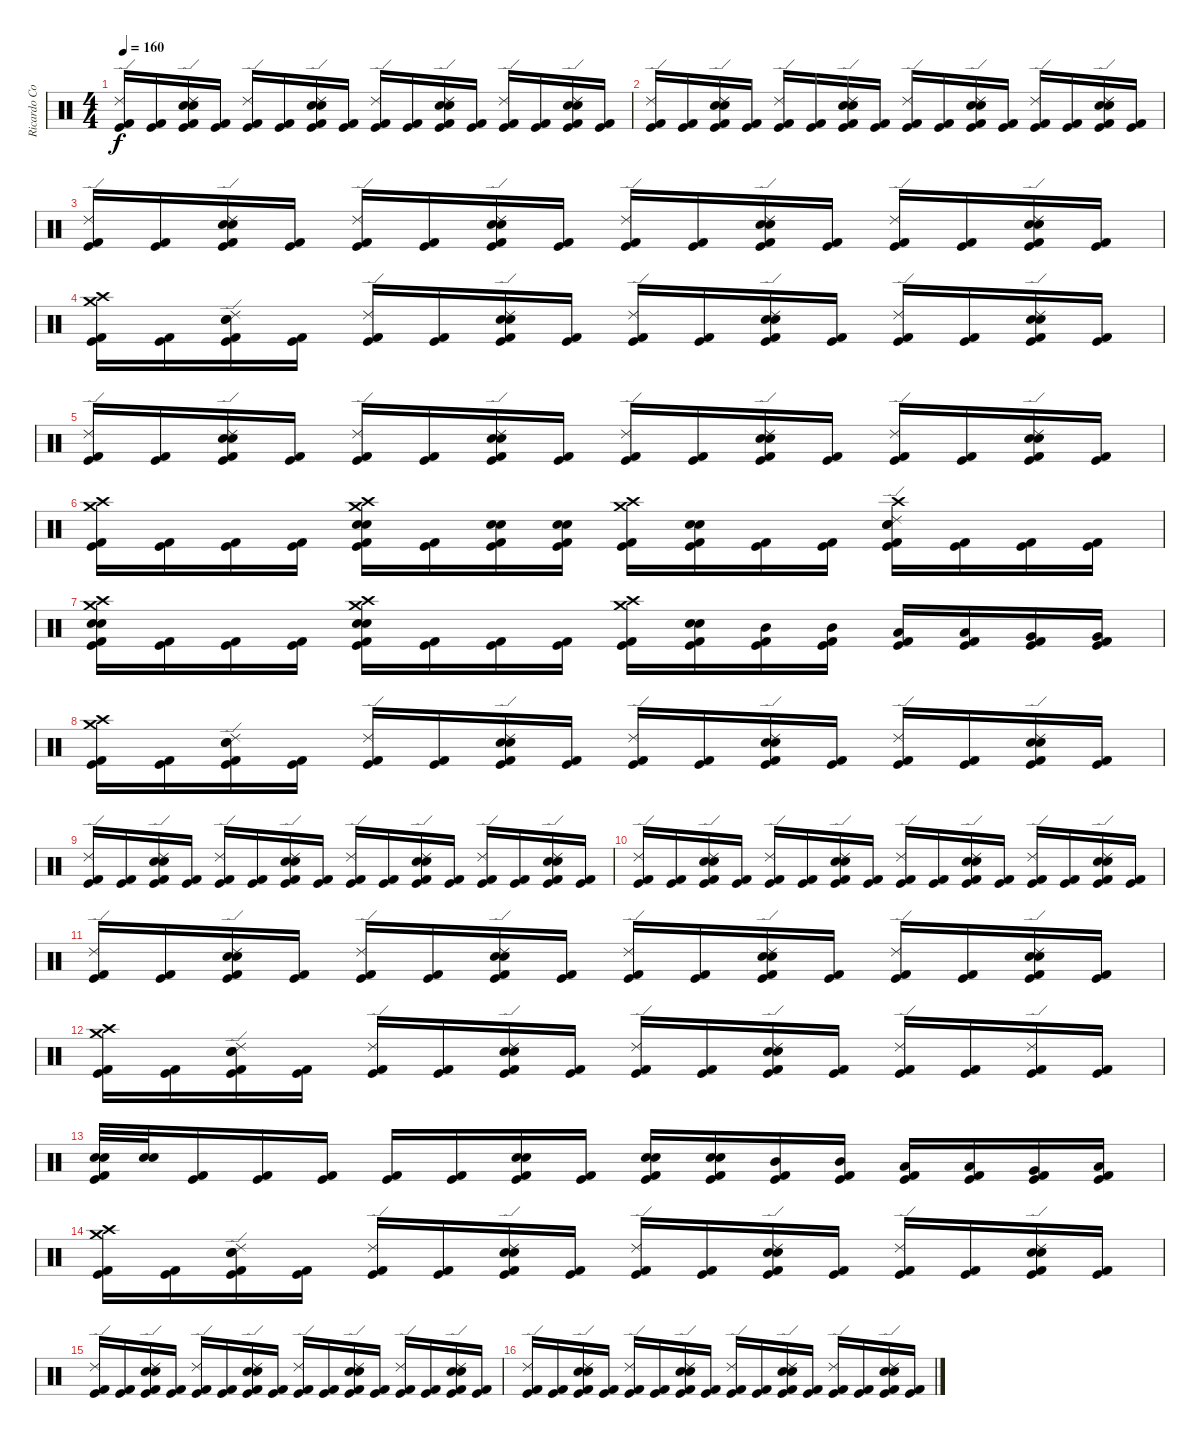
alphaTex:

\track ("Ricardo Confessori (Batería)" "Ricardo Co") {instrument percussion}
\staff {score}
\articulation defaults
\ts (4 4)
\tempo 160
\clef neutral
\ks c
("Ride (edge) 2" "Kick (hit) 2" "Kick (hit)").16{dy f} ("Kick (hit) 2" "Kick (hit)").16 ("Ride (edge) 2" "Snare (hit) 2" "Electric Snare (hit)" "Kick (hit) 2" "Kick (hit)").16 ("Kick (hit) 2" "Kick (hit)").16 ("Ride (edge) 2" "Kick (hit) 2" "Kick (hit)").16 ("Kick (hit) 2" "Kick (hit)").16 ("Ride (edge) 2" "Electric Snare (hit)" "Snare (hit) 2" "Kick (hit) 2" "Kick (hit)").16 ("Kick (hit) 2" "Kick (hit)").16 ("Ride (edge) 2" "Kick (hit) 2" "Kick (hit)").16 ("Kick (hit) 2" "Kick (hit)").16 ("Ride (edge) 2" "Snare (hit) 2" "Electric Snare (hit)" "Kick (hit) 2" "Kick (hit)").16 ("Kick (hit) 2" "Kick (hit)").16 ("Ride (edge) 2" "Kick (hit) 2" "Kick (hit)").16 ("Kick (hit) 2" "Kick (hit)").16 ("Ride (edge) 2" "Electric Snare (hit)" "Snare (hit) 2" "Kick (hit) 2" "Kick (hit)").16 ("Kick (hit) 2" "Kick (hit)").16 |
("Ride (edge) 2" "Kick (hit) 2" "Kick (hit)").16 ("Kick (hit) 2" "Kick (hit)").16 ("Ride (edge) 2" "Snare (hit) 2" "Electric Snare (hit)" "Kick (hit) 2" "Kick (hit)").16 ("Kick (hit) 2" "Kick (hit)").16 ("Ride (edge) 2" "Kick (hit) 2" "Kick (hit)").16 ("Kick (hit) 2" "Kick (hit)").16 ("Ride (edge) 2" "Electric Snare (hit)" "Snare (hit) 2" "Kick (hit) 2" "Kick (hit)").16 ("Kick (hit) 2" "Kick (hit)").16 ("Ride (edge) 2" "Kick (hit) 2" "Kick (hit)").16 ("Kick (hit) 2" "Kick (hit)").16 ("Ride (edge) 2" "Snare (hit) 2" "Electric Snare (hit)" "Kick (hit) 2" "Kick (hit)").16 ("Kick (hit) 2" "Kick (hit)").16 ("Ride (edge) 2" "Kick (hit) 2" "Kick (hit)").16 ("Kick (hit) 2" "Kick (hit)").16 ("Ride (edge) 2" "Electric Snare (hit)" "Snare (hit) 2" "Kick (hit) 2" "Kick (hit)").16 ("Kick (hit) 2" "Kick (hit)").16 |
("Ride (edge) 2" "Kick (hit) 2" "Kick (hit)").16 ("Kick (hit) 2" "Kick (hit)").16 ("Ride (edge) 2" "Snare (hit) 2" "Electric Snare (hit)" "Kick (hit) 2" "Kick (hit)").16 ("Kick (hit) 2" "Kick (hit)").16 ("Ride (edge) 2" "Kick (hit) 2" "Kick (hit)").16 ("Kick (hit) 2" "Kick (hit)").16 ("Ride (edge) 2" "Electric Snare (hit)" "Snare (hit) 2" "Kick (hit) 2" "Kick (hit)").16 ("Kick (hit) 2" "Kick (hit)").16 ("Ride (edge) 2" "Kick (hit) 2" "Kick (hit)").16 ("Kick (hit) 2" "Kick (hit)").16 ("Ride (edge) 2" "Snare (hit) 2" "Electric Snare (hit)" "Kick (hit) 2" "Kick (hit)").16 ("Kick (hit) 2" "Kick (hit)").16 ("Ride (edge) 2" "Kick (hit) 2" "Kick (hit)").16 ("Kick (hit) 2" "Kick (hit)").16 ("Ride (edge) 2" "Electric Snare (hit)" "Snare (hit) 2" "Kick (hit) 2" "Kick (hit)").16 ("Kick (hit) 2" "Kick (hit)").16 |
("Crash high (hit)" "Crash medium (hit)" "Kick (hit) 2" "Kick (hit)").16 ("Kick (hit) 2" "Kick (hit)").16 ("Ride (edge) 2" "Snare (hit) 2" "Electric Snare (hit)" "Kick (hit) 2" "Kick (hit)").16 ("Kick (hit) 2" "Kick (hit)").16 ("Ride (edge) 2" "Kick (hit) 2" "Kick (hit)").16 ("Kick (hit) 2" "Kick (hit)").16 ("Ride (edge) 2" "Electric Snare (hit)" "Snare (hit) 2" "Kick (hit) 2" "Kick (hit)").16 ("Kick (hit) 2" "Kick (hit)").16 ("Ride (edge) 2" "Kick (hit) 2" "Kick (hit)").16 ("Kick (hit) 2" "Kick (hit)").16 ("Ride (edge) 2" "Snare (hit) 2" "Electric Snare (hit)" "Kick (hit) 2" "Kick (hit)").16 ("Kick (hit) 2" "Kick (hit)").16 ("Ride (edge) 2" "Kick (hit) 2" "Kick (hit)").16 ("Kick (hit) 2" "Kick (hit)").16 ("Ride (edge) 2" "Electric Snare (hit)" "Snare (hit) 2" "Kick (hit) 2" "Kick (hit)").16 ("Kick (hit) 2" "Kick (hit)").16 |
("Ride (edge) 2" "Kick (hit) 2" "Kick (hit)").16 ("Kick (hit) 2" "Kick (hit)").16 ("Ride (edge) 2" "Snare (hit) 2" "Electric Snare (hit)" "Kick (hit) 2" "Kick (hit)").16 ("Kick (hit) 2" "Kick (hit)").16 ("Ride (edge) 2" "Kick (hit) 2" "Kick (hit)").16 ("Kick (hit) 2" "Kick (hit)").16 ("Ride (edge) 2" "Electric Snare (hit)" "Snare (hit) 2" "Kick (hit) 2" "Kick (hit)").16 ("Kick (hit) 2" "Kick (hit)").16 ("Ride (edge) 2" "Kick (hit) 2" "Kick (hit)").16 ("Kick (hit) 2" "Kick (hit)").16 ("Ride (edge) 2" "Snare (hit) 2" "Electric Snare (hit)" "Kick (hit) 2" "Kick (hit)").16 ("Kick (hit) 2" "Kick (hit)").16 ("Ride (edge) 2" "Kick (hit) 2" "Kick (hit)").16 ("Kick (hit) 2" "Kick (hit)").16 ("Ride (edge) 2" "Electric Snare (hit)" "Snare (hit) 2" "Kick (hit) 2" "Kick (hit)").16 ("Kick (hit) 2" "Kick (hit)").16 |
("Crash high (hit)" "Crash medium (hit)" "Kick (hit) 2" "Kick (hit)").16 ("Kick (hit) 2" "Kick (hit)").16 ("Kick (hit) 2" "Kick (hit)").16 ("Kick (hit) 2" "Kick (hit)").16 ("Electric Snare (hit)" "Snare (hit) 2" "Crash high (hit)" "Crash medium (hit)" "Kick (hit) 2" "Kick (hit)").16 ("Kick (hit) 2" "Kick (hit)").16 ("Snare (hit) 2" "Electric Snare (hit)" "Kick (hit) 2" "Kick (hit)").16 ("Electric Snare (hit)" "Snare (hit) 2" "Kick (hit) 2" "Kick (hit)").16 ("Crash high (hit)" "Crash medium (hit)" "Kick (hit) 2" "Kick (hit)").16 ("Electric Snare (hit)" "Snare (hit) 2" "Kick (hit) 2" "Kick (hit)").16 ("Kick (hit) 2" "Kick (hit)").16 ("Kick (hit) 2" "Kick (hit)").16 ("Electric Snare (hit)" "Crash high (hit)" "Snare (hit) 2" "Ride (edge) 2" "Kick (hit) 2" "Kick (hit)").16 ("Kick (hit) 2" "Kick (hit)").16 ("Kick (hit) 2" "Kick (hit)").16 ("Kick (hit) 2" "Kick (hit)").16 |
("Electric Snare (hit)" "Snare (hit) 2" "Crash high (hit)" "Crash medium (hit)" "Kick (hit) 2" "Kick (hit)").16 ("Kick (hit) 2" "Kick (hit)").16 ("Kick (hit) 2" "Kick (hit)").16 ("Kick (hit) 2" "Kick (hit)").16 ("Crash high (hit)" "Electric Snare (hit)" "Snare (hit) 2" "Crash medium (hit)" "Kick (hit) 2" "Kick (hit)").16 ("Kick (hit) 2" "Kick (hit)").16 ("Kick (hit) 2" "Kick (hit)").16 ("Kick (hit) 2" "Kick (hit)").16 ("Crash high (hit)" "Crash medium (hit)" "Kick (hit) 2" "Kick (hit)").16 ("Snare (hit) 2" "Electric Snare (hit)" "Kick (hit) 2" "Kick (hit)").16 ("Mid Tom (hit)" "Kick (hit) 2" "Kick (hit)").16 ("Mid Tom (hit)" "Kick (hit) 2" "Kick (hit)").16 ("Low Tom (hit)" "Kick (hit) 2" "Kick (hit)").16 ("Low Tom (hit)" "Kick (hit) 2" "Kick (hit)").16 ("Very Low Tom (hit)" "Kick (hit) 2" "Kick (hit)").16 ("Very Low Tom (hit)" "Kick (hit) 2" "Kick (hit)").16 |
("Crash high (hit)" "Crash medium (hit)" "Kick (hit) 2" "Kick (hit)").16 ("Kick (hit) 2" "Kick (hit)").16 ("Ride (edge) 2" "Snare (hit) 2" "Electric Snare (hit)" "Kick (hit) 2" "Kick (hit)").16 ("Kick (hit) 2" "Kick (hit)").16 ("Ride (edge) 2" "Kick (hit) 2" "Kick (hit)").16 ("Kick (hit) 2" "Kick (hit)").16 ("Ride (edge) 2" "Electric Snare (hit)" "Snare (hit) 2" "Kick (hit) 2" "Kick (hit)").16 ("Kick (hit) 2" "Kick (hit)").16 ("Ride (edge) 2" "Kick (hit) 2" "Kick (hit)").16 ("Kick (hit) 2" "Kick (hit)").16 ("Ride (edge) 2" "Snare (hit) 2" "Electric Snare (hit)" "Kick (hit) 2" "Kick (hit)").16 ("Kick (hit) 2" "Kick (hit)").16 ("Ride (edge) 2" "Kick (hit) 2" "Kick (hit)").16 ("Kick (hit) 2" "Kick (hit)").16 ("Ride (edge) 2" "Electric Snare (hit)" "Snare (hit) 2" "Kick (hit) 2" "Kick (hit)").16 ("Kick (hit) 2" "Kick (hit)").16 |
("Ride (edge) 2" "Kick (hit) 2" "Kick (hit)").16 ("Kick (hit) 2" "Kick (hit)").16 ("Ride (edge) 2" "Snare (hit) 2" "Electric Snare (hit)" "Kick (hit) 2" "Kick (hit)").16 ("Kick (hit) 2" "Kick (hit)").16 ("Ride (edge) 2" "Kick (hit) 2" "Kick (hit)").16 ("Kick (hit) 2" "Kick (hit)").16 ("Ride (edge) 2" "Electric Snare (hit)" "Snare (hit) 2" "Kick (hit) 2" "Kick (hit)").16 ("Kick (hit) 2" "Kick (hit)").16 ("Ride (edge) 2" "Kick (hit) 2" "Kick (hit)").16 ("Kick (hit) 2" "Kick (hit)").16 ("Ride (edge) 2" "Snare (hit) 2" "Electric Snare (hit)" "Kick (hit) 2" "Kick (hit)").16 ("Kick (hit) 2" "Kick (hit)").16 ("Ride (edge) 2" "Kick (hit) 2" "Kick (hit)").16 ("Kick (hit) 2" "Kick (hit)").16 ("Ride (edge) 2" "Electric Snare (hit)" "Snare (hit) 2" "Kick (hit) 2" "Kick (hit)").16 ("Kick (hit) 2" "Kick (hit)").16 |
("Ride (edge) 2" "Kick (hit) 2" "Kick (hit)").16 ("Kick (hit) 2" "Kick (hit)").16 ("Ride (edge) 2" "Snare (hit) 2" "Electric Snare (hit)" "Kick (hit) 2" "Kick (hit)").16 ("Kick (hit) 2" "Kick (hit)").16 ("Ride (edge) 2" "Kick (hit) 2" "Kick (hit)").16 ("Kick (hit) 2" "Kick (hit)").16 ("Ride (edge) 2" "Electric Snare (hit)" "Snare (hit) 2" "Kick (hit) 2" "Kick (hit)").16 ("Kick (hit) 2" "Kick (hit)").16 ("Ride (edge) 2" "Kick (hit) 2" "Kick (hit)").16 ("Kick (hit) 2" "Kick (hit)").16 ("Ride (edge) 2" "Snare (hit) 2" "Electric Snare (hit)" "Kick (hit) 2" "Kick (hit)").16 ("Kick (hit) 2" "Kick (hit)").16 ("Ride (edge) 2" "Kick (hit) 2" "Kick (hit)").16 ("Kick (hit) 2" "Kick (hit)").16 ("Ride (edge) 2" "Electric Snare (hit)" "Snare (hit) 2" "Kick (hit) 2" "Kick (hit)").16 ("Kick (hit) 2" "Kick (hit)").16 |
("Ride (edge) 2" "Kick (hit) 2" "Kick (hit)").16 ("Kick (hit) 2" "Kick (hit)").16 ("Ride (edge) 2" "Snare (hit) 2" "Electric Snare (hit)" "Kick (hit) 2" "Kick (hit)").16 ("Kick (hit) 2" "Kick (hit)").16 ("Ride (edge) 2" "Kick (hit) 2" "Kick (hit)").16 ("Kick (hit) 2" "Kick (hit)").16 ("Ride (edge) 2" "Electric Snare (hit)" "Snare (hit) 2" "Kick (hit) 2" "Kick (hit)").16 ("Kick (hit) 2" "Kick (hit)").16 ("Ride (edge) 2" "Kick (hit) 2" "Kick (hit)").16 ("Kick (hit) 2" "Kick (hit)").16 ("Ride (edge) 2" "Snare (hit) 2" "Electric Snare (hit)" "Kick (hit) 2" "Kick (hit)").16 ("Kick (hit) 2" "Kick (hit)").16 ("Ride (edge) 2" "Kick (hit) 2" "Kick (hit)").16 ("Kick (hit) 2" "Kick (hit)").16 ("Ride (edge) 2" "Electric Snare (hit)" "Snare (hit) 2" "Kick (hit) 2" "Kick (hit)").16 ("Kick (hit) 2" "Kick (hit)").16 |
("Crash high (hit)" "Crash medium (hit)" "Kick (hit) 2" "Kick (hit)").16 ("Kick (hit) 2" "Kick (hit)").16 ("Ride (edge) 2" "Snare (hit) 2" "Electric Snare (hit)" "Kick (hit) 2" "Kick (hit)").16 ("Kick (hit) 2" "Kick (hit)").16 ("Ride (edge) 2" "Kick (hit) 2" "Kick (hit)").16 ("Kick (hit) 2" "Kick (hit)").16 ("Ride (edge) 2" "Electric Snare (hit)" "Snare (hit) 2" "Kick (hit) 2" "Kick (hit)").16 ("Kick (hit) 2" "Kick (hit)").16 ("Ride (edge) 2" "Kick (hit) 2" "Kick (hit)").16 ("Kick (hit) 2" "Kick (hit)").16 ("Ride (edge) 2" "Snare (hit) 2" "Electric Snare (hit)" "Kick (hit) 2" "Kick (hit)").16 ("Kick (hit) 2" "Kick (hit)").16 ("Ride (edge) 2" "Kick (hit) 2" "Kick (hit)").16 ("Kick (hit) 2" "Kick (hit)").16 ("Ride (edge) 2" "Kick (hit) 2" "Kick (hit)").16 ("Kick (hit) 2" "Kick (hit)").16 |
("Electric Snare (hit)" "Kick (hit) 2" "Kick (hit)" "Snare (hit) 2").32 ("Electric Snare (hit)" "Snare (hit) 2").32 ("Kick (hit) 2" "Kick (hit)").16 ("Kick (hit) 2" "Kick (hit)").16 ("Kick (hit) 2" "Kick (hit)").16 ("Kick (hit) 2" "Kick (hit)").16 ("Kick (hit) 2" "Kick (hit)").16 ("Electric Snare (hit)" "Snare (hit) 2" "Kick (hit) 2" "Kick (hit)").16 ("Kick (hit) 2" "Kick (hit)").16 ("Electric Snare (hit)" "Snare (hit) 2" "Kick (hit)" "Kick (hit) 2").16 ("Electric Snare (hit)" "Snare (hit) 2" "Kick (hit) 2" "Kick (hit)").16 ("Mid Tom (hit)" "Kick (hit) 2" "Kick (hit)").16 ("Mid Tom (hit)" "Kick (hit) 2" "Kick (hit)").16 ("Low Tom (hit)" "Kick (hit) 2" "Kick (hit)").16 ("Low Tom (hit)" "Kick (hit) 2" "Kick (hit)").16 ("Very Low Tom (hit)" "Kick (hit) 2" "Kick (hit)").16 ("Low Floor Tom (hit)" "Kick (hit) 2" "Kick (hit)").16 |
("Crash high (hit)" "Crash medium (hit)" "Kick (hit) 2" "Kick (hit)").16 ("Kick (hit) 2" "Kick (hit)").16 ("Ride (edge) 2" "Snare (hit) 2" "Electric Snare (hit)" "Kick (hit) 2" "Kick (hit)").16 ("Kick (hit) 2" "Kick (hit)").16 ("Ride (edge) 2" "Kick (hit) 2" "Kick (hit)").16 ("Kick (hit) 2" "Kick (hit)").16 ("Ride (edge) 2" "Electric Snare (hit)" "Snare (hit) 2" "Kick (hit) 2" "Kick (hit)").16 ("Kick (hit) 2" "Kick (hit)").16 ("Ride (edge) 2" "Kick (hit) 2" "Kick (hit)").16 ("Kick (hit) 2" "Kick (hit)").16 ("Ride (edge) 2" "Snare (hit) 2" "Electric Snare (hit)" "Kick (hit) 2" "Kick (hit)").16 ("Kick (hit) 2" "Kick (hit)").16 ("Ride (edge) 2" "Kick (hit) 2" "Kick (hit)").16 ("Kick (hit) 2" "Kick (hit)").16 ("Ride (edge) 2" "Electric Snare (hit)" "Snare (hit) 2" "Kick (hit) 2" "Kick (hit)").16 ("Kick (hit) 2" "Kick (hit)").16 |
("Ride (edge) 2" "Kick (hit) 2" "Kick (hit)").16 ("Kick (hit) 2" "Kick (hit)").16 ("Ride (edge) 2" "Snare (hit) 2" "Electric Snare (hit)" "Kick (hit) 2" "Kick (hit)").16 ("Kick (hit) 2" "Kick (hit)").16 ("Ride (edge) 2" "Kick (hit) 2" "Kick (hit)").16 ("Kick (hit) 2" "Kick (hit)").16 ("Ride (edge) 2" "Electric Snare (hit)" "Snare (hit) 2" "Kick (hit) 2" "Kick (hit)").16 ("Kick (hit) 2" "Kick (hit)").16 ("Ride (edge) 2" "Kick (hit) 2" "Kick (hit)").16 ("Kick (hit) 2" "Kick (hit)").16 ("Ride (edge) 2" "Snare (hit) 2" "Electric Snare (hit)" "Kick (hit) 2" "Kick (hit)").16 ("Kick (hit) 2" "Kick (hit)").16 ("Ride (edge) 2" "Kick (hit) 2" "Kick (hit)").16 ("Kick (hit) 2" "Kick (hit)").16 ("Ride (edge) 2" "Electric Snare (hit)" "Snare (hit) 2" "Kick (hit) 2" "Kick (hit)").16 ("Kick (hit) 2" "Kick (hit)").16 |
("Ride (edge) 2" "Kick (hit) 2" "Kick (hit)").16 ("Kick (hit) 2" "Kick (hit)").16 ("Ride (edge) 2" "Snare (hit) 2" "Electric Snare (hit)" "Kick (hit) 2" "Kick (hit)").16 ("Kick (hit) 2" "Kick (hit)").16 ("Ride (edge) 2" "Kick (hit) 2" "Kick (hit)").16 ("Kick (hit) 2" "Kick (hit)").16 ("Ride (edge) 2" "Electric Snare (hit)" "Snare (hit) 2" "Kick (hit) 2" "Kick (hit)").16 ("Kick (hit) 2" "Kick (hit)").16 ("Ride (edge) 2" "Kick (hit) 2" "Kick (hit)").16 ("Kick (hit) 2" "Kick (hit)").16 ("Ride (edge) 2" "Snare (hit) 2" "Electric Snare (hit)" "Kick (hit) 2" "Kick (hit)").16 ("Kick (hit) 2" "Kick (hit)").16 ("Ride (edge) 2" "Kick (hit) 2" "Kick (hit)").16 ("Kick (hit) 2" "Kick (hit)").16 ("Ride (edge) 2" "Electric Snare (hit)" "Snare (hit) 2" "Kick (hit) 2" "Kick (hit)").16 ("Kick (hit) 2" "Kick (hit)").16
